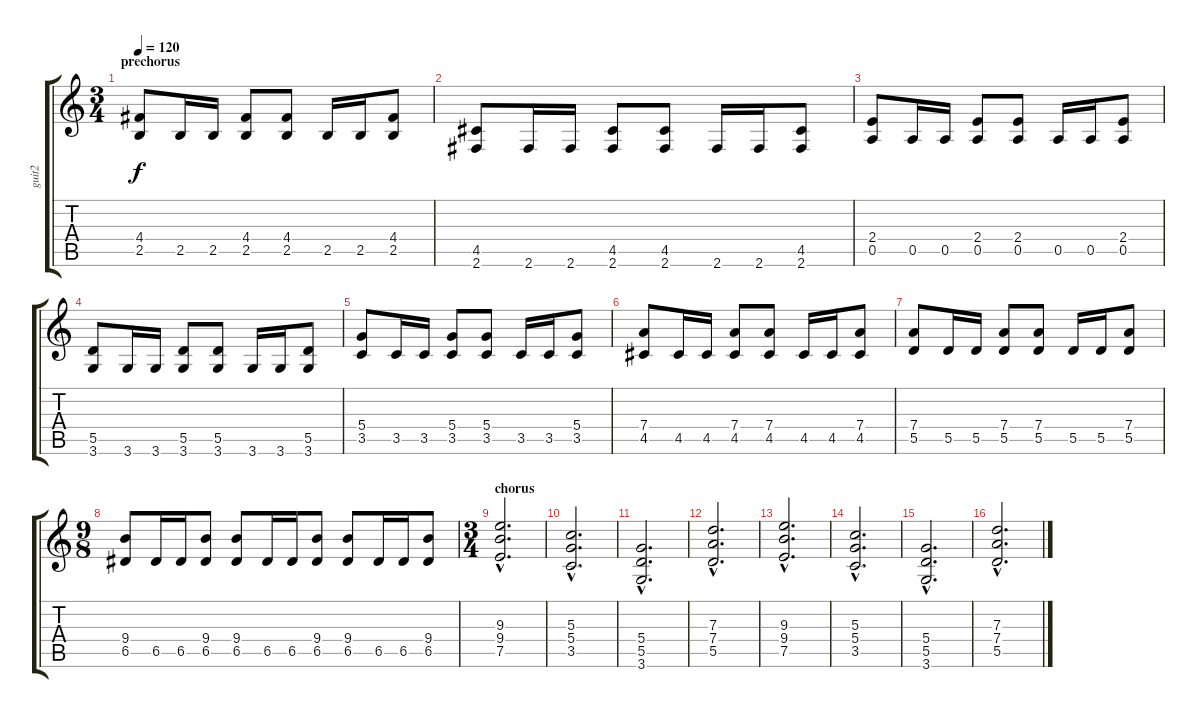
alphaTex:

\track ("guit2" "guit2") {instrument distortionguitar}
\staff {score tabs}
\tuning (E4 B3 G3 D3 A2 E2) {hide}
\ts (3 4)
\section ("" "prechorus")
\tempo 120
\clef g2
\ks c
(4.4 2.5).8{dy f} 2.5.16 2.5.16 (4.4 2.5).8 (4.4 2.5).8 2.5.16 2.5.16 (4.4 2.5).8 |
(4.5 2.6).8 2.6.16 2.6.16 (4.5 2.6).8 (4.5 2.6).8 2.6.16 2.6.16 (4.5 2.6).8 |
(2.4 0.5).8 0.5.16 0.5.16 (2.4 0.5).8 (2.4 0.5).8 0.5.16 0.5.16 (2.4 0.5).8 |
(5.5 3.6).8 3.6.16 3.6.16 (5.5 3.6).8 (5.5 3.6).8 3.6.16 3.6.16 (5.5 3.6).8 |
(5.4 3.5).8 3.5.16 3.5.16 (5.4 3.5).8 (5.4 3.5).8 3.5.16 3.5.16 (5.4 3.5).8 |
(7.4 4.5).8 4.5.16 4.5.16 (7.4 4.5).8 (7.4 4.5).8 4.5.16 4.5.16 (7.4 4.5).8 |
(7.4 5.5).8 5.5.16 5.5.16 (7.4 5.5).8 (7.4 5.5).8 5.5.16 5.5.16 (7.4 5.5).8 |
\ts (9 8)
(9.4 6.5).8 6.5.16 6.5.16 (9.4 6.5).8 (9.4 6.5).8 6.5.16 6.5.16 (9.4 6.5).8 (9.4 6.5).8 6.5.16 6.5.16 (9.4 6.5).8 |
\ts (3 4)
\section ("" "chorus")
(9.3{hac} 9.4{hac} 7.5{hac}).2{d} |
(5.3{hac} 5.4{hac} 3.5{hac}).2{d} |
(5.4{hac} 5.5{hac} 3.6{hac}).2{d} |
(7.3{hac} 7.4{hac} 5.5{hac}).2{d} |
(9.3{hac} 9.4{hac} 7.5{hac}).2{d} |
(5.3{hac} 5.4{hac} 3.5{hac}).2{d} |
(5.4{hac} 5.5{hac} 3.6{hac}).2{d} |
(7.3{hac} 7.4{hac} 5.5{hac}).2{d}
